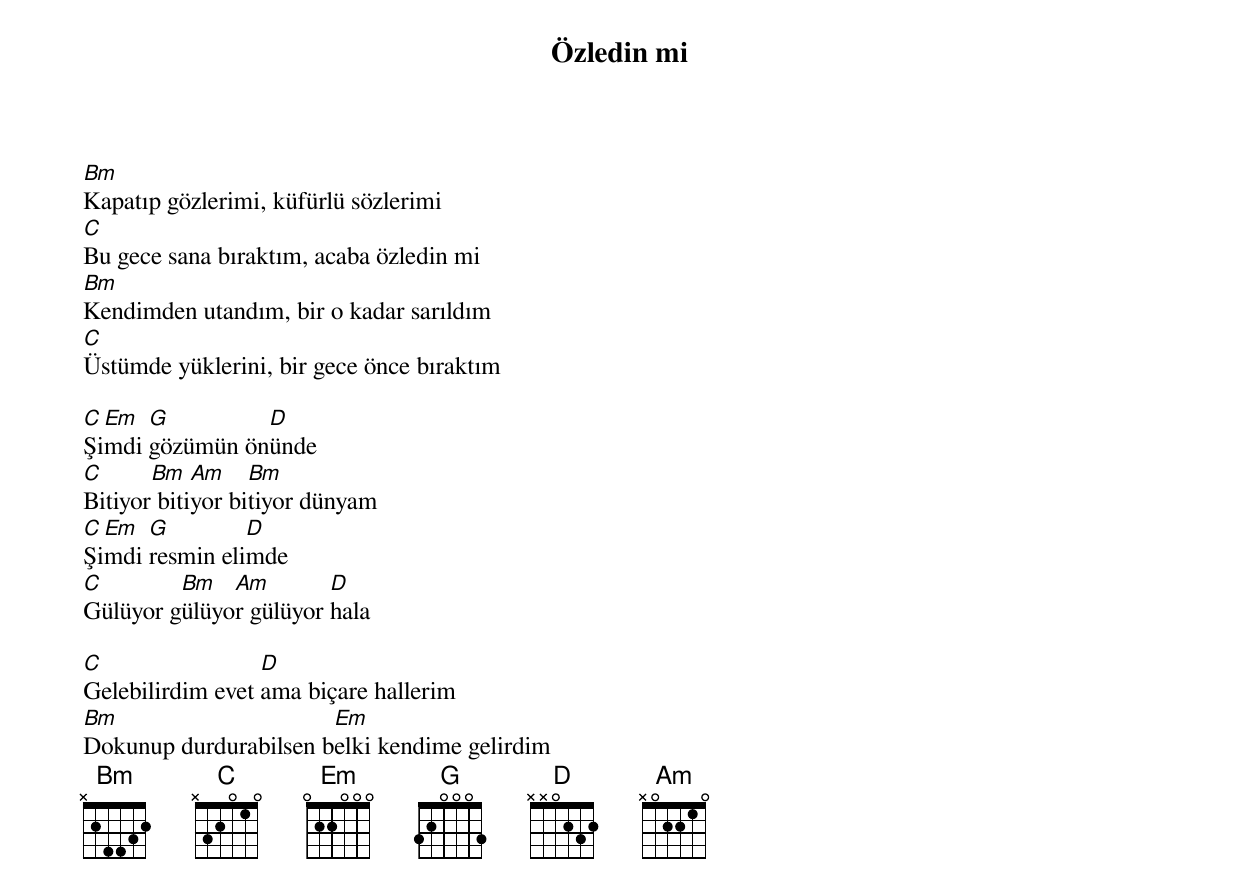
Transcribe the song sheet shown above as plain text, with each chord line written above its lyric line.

{title: Özledin mi}
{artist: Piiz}

Bm
Kapatıp gözlerimi, küfürlü sözlerimi
C
Bu gece sana bıraktım, acaba özledin mi
Bm
Kendimden utandım, bir o kadar sarıldım
C
Üstümde yüklerini, bir gece önce bıraktım

C Em  G         D
Şimdi gözümün önünde
C      Bm   Am    Bm
Bitiyor bitiyor bitiyor dünyam
C Em  G         D
Şimdi resmin elimde
C        Bm   Am        D
Gülüyor gülüyor gülüyor hala

C                 D
Gelebilirdim evet ama biçare hallerim
Bm                     Em
Dokunup durdurabilsen belki kendime gelirdim
